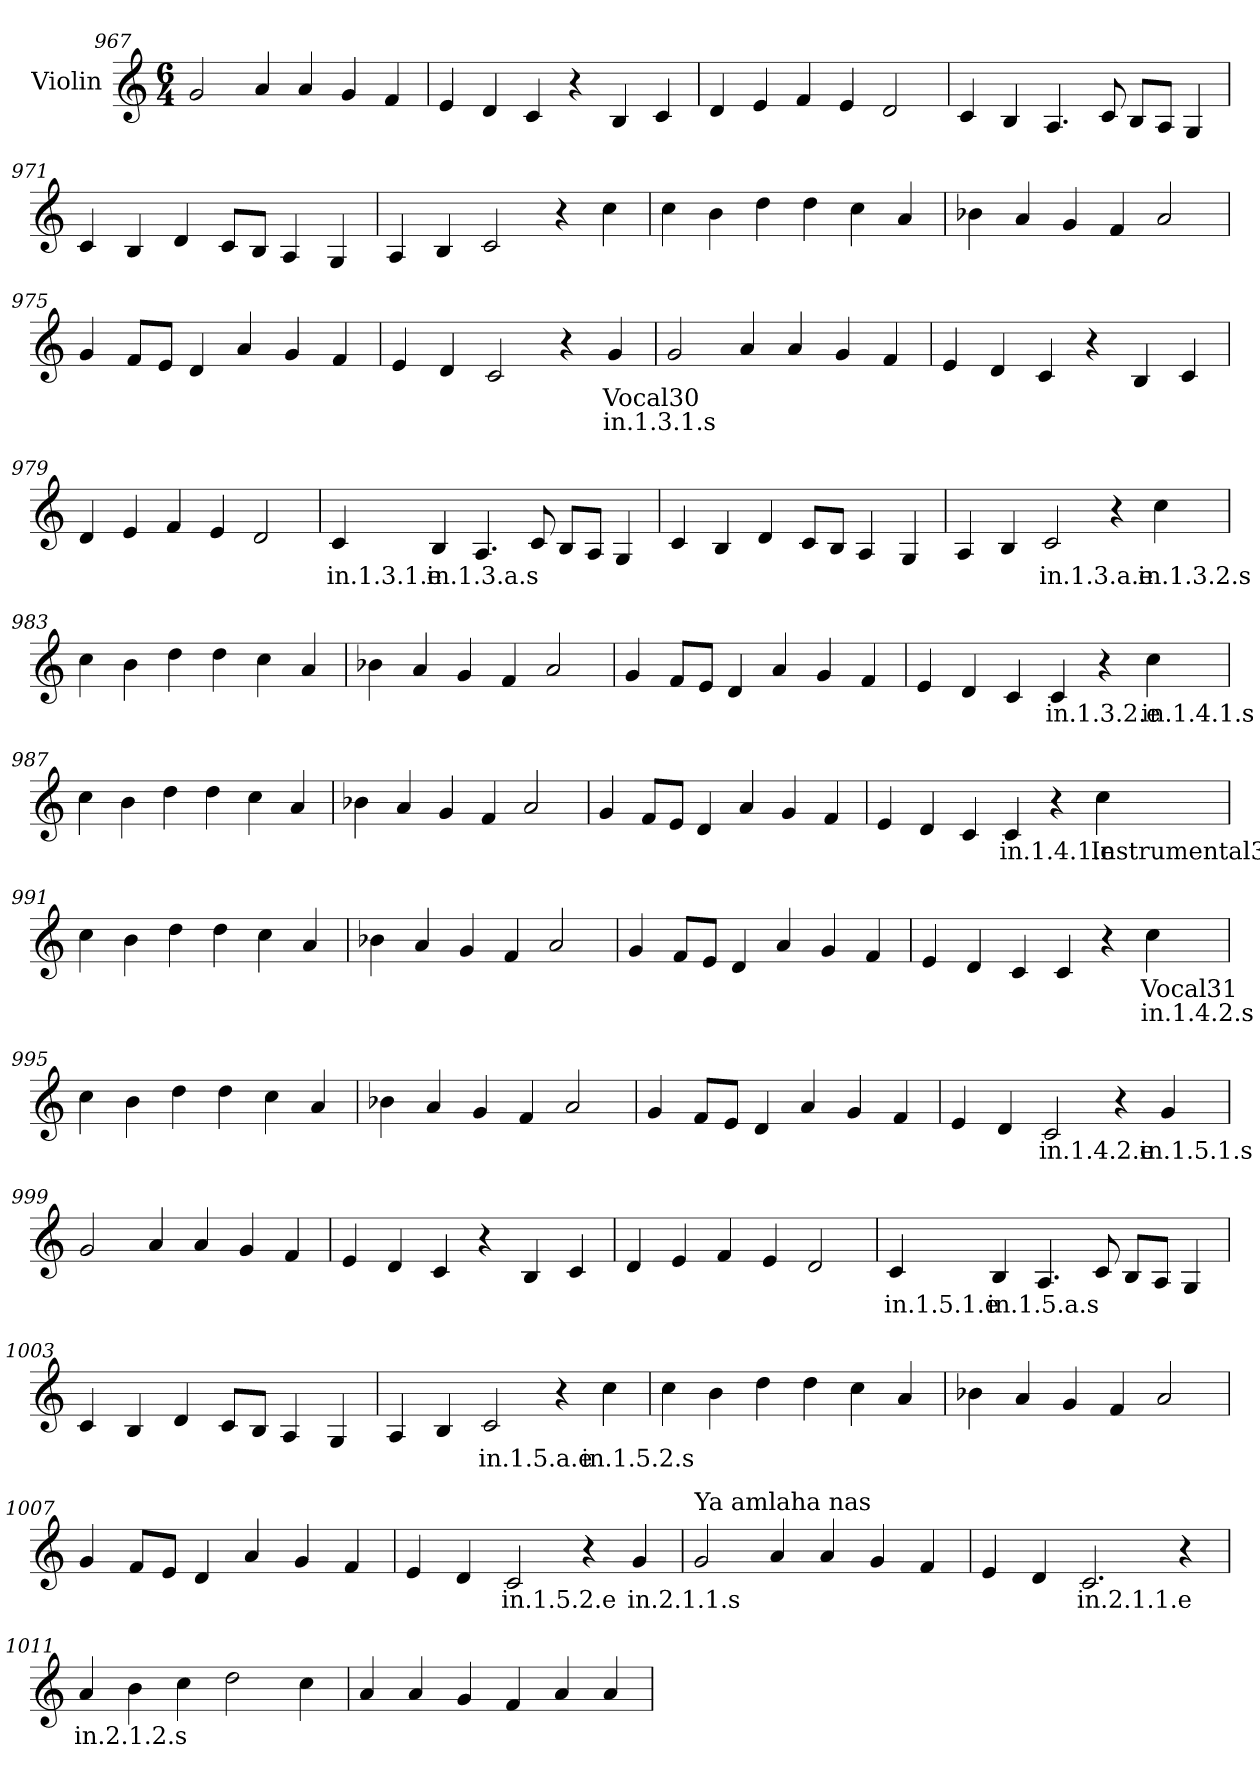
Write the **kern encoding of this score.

**kern	**text	**text
*part1	*part1	*part1
*staff1	*staff1	*staff1
*I"Violin	*	*
*clefG2	*	*
*k[]	*	*
*M6/4	*	*
=967	=967	=967
2g/	.	.
4a/	.	.
4a/	.	.
4g/	.	.
4f/	.	.
!!LO:LB:g=z
=968	=968	=968
4e/	.	.
4d/	.	.
4c/	.	.
4r	.	.
4B/	.	.
4c/	.	.
=969	=969	=969
4d/	.	.
4e/	.	.
4f/	.	.
4e/	.	.
2d/	.	.
=970	=970	=970
4c/	.	.
4B/	.	.
4.A/	.	.
8c/	.	.
8B/L	.	.
8A/J	.	.
4G/	.	.
=971	=971	=971
4c/	.	.
4B/	.	.
4d/	.	.
8c/L	.	.
8B/J	.	.
4A/	.	.
4G/	.	.
!!LO:LB:g=z
=972	=972	=972
4A/	.	.
4B/	.	.
2c/	.	.
4r	.	.
4cc\	.	.
=973	=973	=973
4cc\	.	.
4b\	.	.
4dd\	.	.
4dd\	.	.
4cc\	.	.
4a/	.	.
=974	=974	=974
4b-X\	.	.
4a/	.	.
4g/	.	.
4f/	.	.
2a/	.	.
=975	=975	=975
4g/	.	.
8f/L	.	.
8e/J	.	.
4d/	.	.
4a/	.	.
4g/	.	.
4f/	.	.
!!LO:LB:g=z
=976	=976	=976
4e/	.	.
4d/	.	.
2c/	.	.
4r	.	.
!	!LO:LY:b	!LO:LY:b
4g/	Vocal30	in.1.3.1.s
=977	=977	=977
2g/	.	.
4a/	.	.
4a/	.	.
4g/	.	.
4f/	.	.
=978	=978	=978
4e/	.	.
4d/	.	.
4c/	.	.
4r	.	.
4B/	.	.
4c/	.	.
=979	=979	=979
4d/	.	.
4e/	.	.
4f/	.	.
4e/	.	.
2d/	.	.
!!LO:PB:g=z
=980	=980	=980
!	!LO:LY:b	!
4c/	in.1.3.1.e	.
!	!LO:LY:b	!
4B/	in.1.3.a.s	.
4.A/	.	.
8c/	.	.
8B/L	.	.
8A/J	.	.
4G/	.	.
=981	=981	=981
4c/	.	.
4B/	.	.
4d/	.	.
8c/L	.	.
8B/J	.	.
4A/	.	.
4G/	.	.
=982	=982	=982
4A/	.	.
4B/	.	.
!	!LO:LY:b	!
2c/	in.1.3.a.e	.
4r	.	.
!	!LO:LY:b	!
4cc\	in.1.3.2.s	.
!!LO:LB:g=z
=983	=983	=983
4cc\	.	.
4b\	.	.
4dd\	.	.
4dd\	.	.
4cc\	.	.
4a/	.	.
=984	=984	=984
4b-X\	.	.
4a/	.	.
4g/	.	.
4f/	.	.
2a/	.	.
=985	=985	=985
4g/	.	.
8f/L	.	.
8e/J	.	.
4d/	.	.
4a/	.	.
4g/	.	.
4f/	.	.
=986	=986	=986
4e/	.	.
4d/	.	.
4c/	.	.
!	!LO:LY:b	!
4c/	in.1.3.2.e	.
4r	.	.
!	!LO:LY:b	!
4cc\	in.1.4.1.s	.
=987	=987	=987
4cc\	.	.
4b\	.	.
4dd\	.	.
4dd\	.	.
4cc\	.	.
4a/	.	.
!!LO:LB:g=z
=988	=988	=988
4b-X\	.	.
4a/	.	.
4g/	.	.
4f/	.	.
2a/	.	.
=989	=989	=989
4g/	.	.
8f/L	.	.
8e/J	.	.
4d/	.	.
4a/	.	.
4g/	.	.
4f/	.	.
=990	=990	=990
4e/	.	.
4d/	.	.
4c/	.	.
!	!LO:LY:b	!
4c/	in.1.4.1.e	.
4r	.	.
!	!LO:LY:b	!
4cc\	Instrumental30	.
=991	=991	=991
4cc\	.	.
4b\	.	.
4dd\	.	.
4dd\	.	.
4cc\	.	.
4a/	.	.
!!LO:LB:g=z
=992	=992	=992
4b-X\	.	.
4a/	.	.
4g/	.	.
4f/	.	.
2a/	.	.
=993	=993	=993
4g/	.	.
8f/L	.	.
8e/J	.	.
4d/	.	.
4a/	.	.
4g/	.	.
4f/	.	.
=994	=994	=994
4e/	.	.
4d/	.	.
4c/	.	.
4c/	.	.
4r	.	.
!	!LO:LY:b	!LO:LY:b
4cc\	Vocal31	in.1.4.2.s
=995	=995	=995
4cc\	.	.
4b\	.	.
4dd\	.	.
4dd\	.	.
4cc\	.	.
4a/	.	.
!!LO:LB:g=z
=996	=996	=996
4b-X\	.	.
4a/	.	.
4g/	.	.
4f/	.	.
2a/	.	.
=997	=997	=997
4g/	.	.
8f/L	.	.
8e/J	.	.
4d/	.	.
4a/	.	.
4g/	.	.
4f/	.	.
=998	=998	=998
4e/	.	.
4d/	.	.
!	!LO:LY:b	!
2c/	in.1.4.2.e	.
4r	.	.
!	!LO:LY:b	!
4g/	in.1.5.1.s	.
=999	=999	=999
2g/	.	.
4a/	.	.
4a/	.	.
4g/	.	.
4f/	.	.
!!LO:LB:g=z
=1000	=1000	=1000
4e/	.	.
4d/	.	.
4c/	.	.
4r	.	.
4B/	.	.
4c/	.	.
=1001	=1001	=1001
4d/	.	.
4e/	.	.
4f/	.	.
4e/	.	.
2d/	.	.
=1002	=1002	=1002
!	!LO:LY:b	!
4c/	in.1.5.1.e	.
!	!LO:LY:b	!
4B/	in.1.5.a.s	.
4.A/	.	.
8c/	.	.
8B/L	.	.
8A/J	.	.
4G/	.	.
=1003	=1003	=1003
4c/	.	.
4B/	.	.
4d/	.	.
8c/L	.	.
8B/J	.	.
4A/	.	.
4G/	.	.
!!LO:LB:g=z
=1004	=1004	=1004
4A/	.	.
4B/	.	.
!	!LO:LY:b	!
2c/	in.1.5.a.e	.
4r	.	.
!	!LO:LY:b	!
4cc\	in.1.5.2.s	.
=1005	=1005	=1005
4cc\	.	.
4b\	.	.
4dd\	.	.
4dd\	.	.
4cc\	.	.
4a/	.	.
=1006	=1006	=1006
4b-X\	.	.
4a/	.	.
4g/	.	.
4f/	.	.
2a/	.	.
=1007	=1007	=1007
4g/	.	.
8f/L	.	.
8e/J	.	.
4d/	.	.
4a/	.	.
4g/	.	.
4f/	.	.
!!LO:LB:g=z
=1008	=1008	=1008
4e/	.	.
4d/	.	.
!	!LO:LY:b	!
2c/	in.1.5.2.e	.
4r	.	.
!	!LO:LY:b	!
4g/	in.2.1.1.s	.
=1009	=1009	=1009
!LO:TX:a:t=Ya amlaha nas	!	!
2g/	.	.
4a/	.	.
4a/	.	.
4g/	.	.
4f/	.	.
=1010	=1010	=1010
4e/	.	.
4d/	.	.
!	!LO:LY:b	!
2.c/	in.2.1.1.e	.
4r	.	.
!!LO:LB:g=z
=1011	=1011	=1011
!	!LO:LY:b	!
4a/	in.2.1.2.s	.
4b\	.	.
4cc\	.	.
2dd\	.	.
4cc\	.	.
=1012	=1012	=1012
4a/	.	.
4a/	.	.
4g/	.	.
4f/	.	.
4a/	.	.
4a/	.	.
=	=	=
*-	*-	*-
